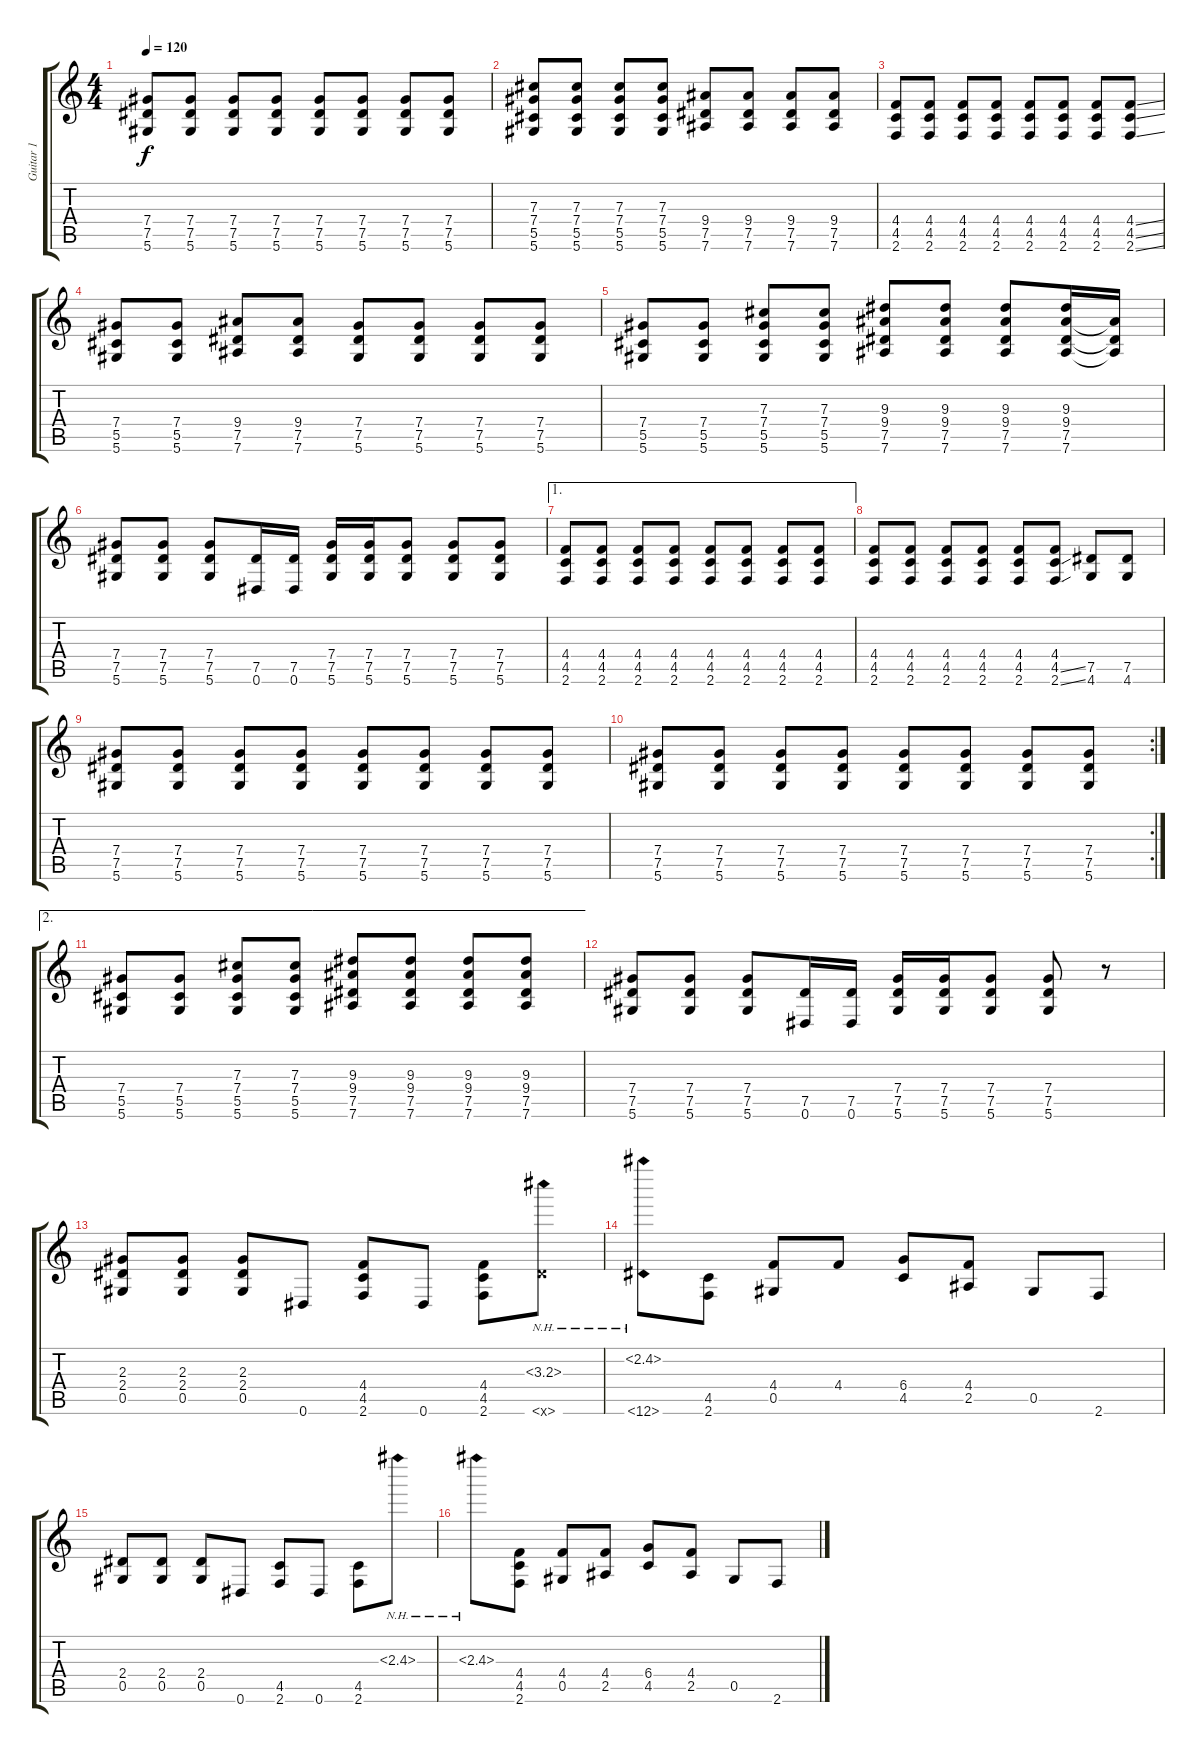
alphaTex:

\track ("Guitar 1" "Guitar 1") {instrument distortionguitar}
\staff {score tabs}
\tuning (Eb4 Bb3 Gb3 Db3 Ab2 Eb2) {hide}
\ts (4 4)
\tempo 120
\clef g2
\ks c
(7.4 7.5 5.6).8{dy f} (7.4 7.5 5.6).8 (7.4 7.5 5.6).8 (7.4 7.5 5.6).8 (7.4 7.5 5.6).8 (7.4 7.5 5.6).8 (7.4 7.5 5.6).8 (7.4 7.5 5.6).8 |
(7.3 7.4 5.5 5.6).8 (7.3 7.4 5.5 5.6).8 (7.3 7.4 5.5 5.6).8 (7.3 7.4 5.5 5.6).8 (9.4 7.5 7.6).8 (9.4 7.5 7.6).8 (9.4 7.5 7.6).8 (9.4 7.5 7.6).8 |
(4.4 4.5 2.6).8 (4.4 4.5 2.6).8 (4.4 4.5 2.6).8 (4.4 4.5 2.6).8 (4.4 4.5 2.6).8 (4.4 4.5 2.6).8 (4.4 4.5 2.6).8 (4.4{ss} 4.5{ss} 2.6{ss}).8 |
(7.4 5.5 5.6).8 (7.4 5.5 5.6).8 (9.4 7.5 7.6).8 (9.4 7.5 7.6).8 (7.4 7.5 5.6).8 (7.4 7.5 5.6).8 (7.4 7.5 5.6).8 (7.4 7.5 5.6).8 |
(7.4 5.5 5.6).8 (7.4 5.5 5.6).8 (7.3 7.4 5.5 5.6).8 (7.3 7.4 5.5 5.6).8 (9.3 9.4 7.5 7.6).8 (9.3 9.4 7.5 7.6).8 (9.3 9.4 7.5 7.6).8 (9.3 9.4 7.5 7.6).16 (9.4{t} 7.5{t} 7.6{t}).16 |
(7.4 7.5 5.6).8 (7.4 7.5 5.6).8 (7.4 7.5 5.6).8 (7.5 0.6).16 (7.5 0.6).16 (7.4 7.5 5.6).16 (7.4 7.5 5.6).16 (7.4 7.5 5.6).8 (7.4 7.5 5.6).8 (7.4 7.5 5.6).8 |
\ae 1
(4.4 4.5 2.6).8 (4.4 4.5 2.6).8 (4.4 4.5 2.6).8 (4.4 4.5 2.6).8 (4.4 4.5 2.6).8 (4.4 4.5 2.6).8 (4.4 4.5 2.6).8 (4.4 4.5 2.6).8 |
(4.4 4.5 2.6).8 (4.4 4.5 2.6).8 (4.4 4.5 2.6).8 (4.4 4.5 2.6).8 (4.4 4.5 2.6).8 (4.4 4.5{ss} 2.6{ss}).8 (7.5 4.6).8 (7.5 4.6).8 |
(7.4 7.5 5.6).8 (7.4 7.5 5.6).8 (7.4 7.5 5.6).8 (7.4 7.5 5.6).8 (7.4 7.5 5.6).8 (7.4 7.5 5.6).8 (7.4 7.5 5.6).8 (7.4 7.5 5.6).8 |
\rc 2
(7.4 7.5 5.6).8 (7.4 7.5 5.6).8 (7.4 7.5 5.6).8 (7.4 7.5 5.6).8 (7.4 7.5 5.6).8 (7.4 7.5 5.6).8 (7.4 7.5 5.6).8 (7.4 7.5 5.6).8 |
\ae 2
(7.4 5.5 5.6).8 (7.4 5.5 5.6).8 (7.3 7.4 5.5 5.6).8 (7.3 7.4 5.5 5.6).8 (9.3 9.4 7.5 7.6).8 (9.3 9.4 7.5 7.6).8 (9.3 9.4 7.5 7.6).8 (9.3 9.4 7.5 7.6).8 |
(7.4 7.5 5.6).8 (7.4 7.5 5.6).8 (7.4 7.5 5.6).8 (7.5 0.6).16 (7.5 0.6).16 (7.4 7.5 5.6).16 (7.4 7.5 5.6).16 (7.4 7.5 5.6).8 (7.4 7.5 5.6).8 r.8 |
(2.3 2.4 0.5).8 (2.3 2.4 0.5).8 (2.3 2.4 0.5).8 0.6.8 (4.4 4.5 2.6).8 0.6.8 (4.4 4.5 2.6).8 (3.3{nh} 0.6{nh x}).8 |
(2.2{nh} 0.6{nh}).8 (4.5 2.6).8 (4.4 0.5).8 4.4.8 (6.4 4.5).8 (4.4 2.5).8 0.5.8 2.6.8 |
(2.4 0.5).8 (2.4 0.5).8 (2.4 0.5).8 0.6.8 (4.5 2.6).8 0.6.8 (4.5 2.6).8 2.3{nh}.8 |
2.3{nh}.8 (4.4 4.5 2.6).8 (4.4 0.5).8 (4.4 2.5).8 (6.4 4.5).8 (4.4 2.5).8 0.5.8 2.6.8
